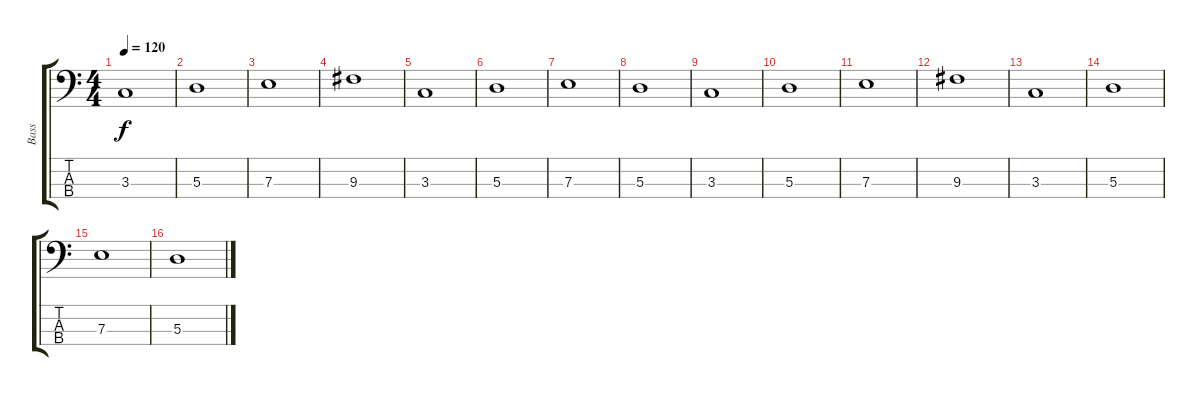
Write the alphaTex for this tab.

\track ("Bass" "Bass") {instrument electricbasspick}
\staff {score tabs}
\tuning (G2 D2 A1 E1) {hide}
\ts (4 4)
\tempo 120
\clef f4
\ks c
3.3.1{dy f instrument electricbasspick} |
5.3.1 |
7.3.1 |
9.3.1 |
3.3.1 |
5.3.1 |
7.3.1 |
5.3.1 |
3.3.1 |
5.3.1 |
7.3.1 |
9.3.1 |
3.3.1 |
5.3.1 |
7.3.1 |
5.3.1
